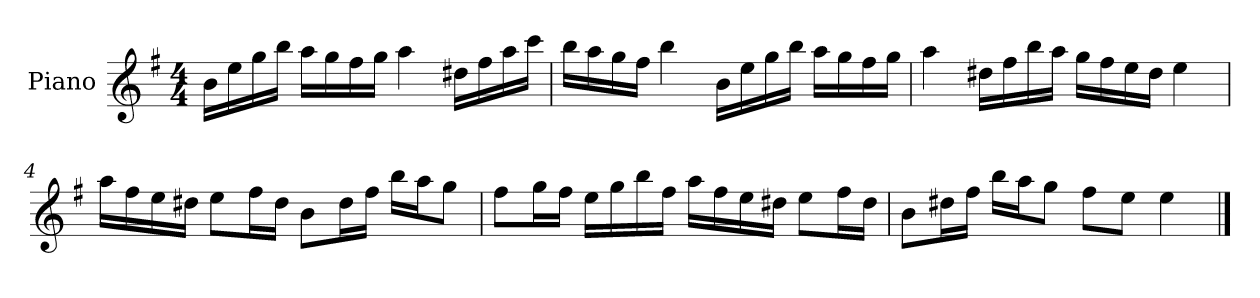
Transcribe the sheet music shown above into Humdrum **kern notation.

**kern
*part1
*staff1
*I"Piano
*I'P-no
*clefG2
*k[f#]
*M4/4
*MM90
=1
16b\LL
16ee\
16gg\
16bb\JJ
16aa\LL
16gg\
16ff#\
16gg\JJ
4aa\
16dd#X\LL
16ff#\
16aa\
16ccc\JJ
=2
16bb\LL
16aa\
16gg\
16ff#\JJ
4bb\
16b\LL
16ee\
16gg\
16bb\JJ
16aa\LL
16gg\
16ff#\
16gg\JJ
=3
4aa\
16dd#X\LL
16ff#\
16bb\
16aa\JJ
16gg\LL
16ff#\
16ee\
16dd#\JJ
4ee\
!!LO:LB:g=z
=4
16aa\LL
16ff#\
16ee\
16dd#X\JJ
8ee\L
16ff#\L
16dd#\JJ
8b\L
16dd#\L
16ff#\JJ
16bb\LL
16aa\J
8gg\J
=5
8ff#\L
16gg\L
16ff#\JJ
16ee\LL
16gg\
16bb\
16ff#\JJ
16aa\LL
16ff#\
16ee\
16dd#X\JJ
8ee\L
16ff#\L
16dd#\JJ
=6
8b\L
16dd#X\L
16ff#\JJ
16bb\LL
16aa\J
8gg\J
8ff#\L
8ee\J
4ee\
==
*-
